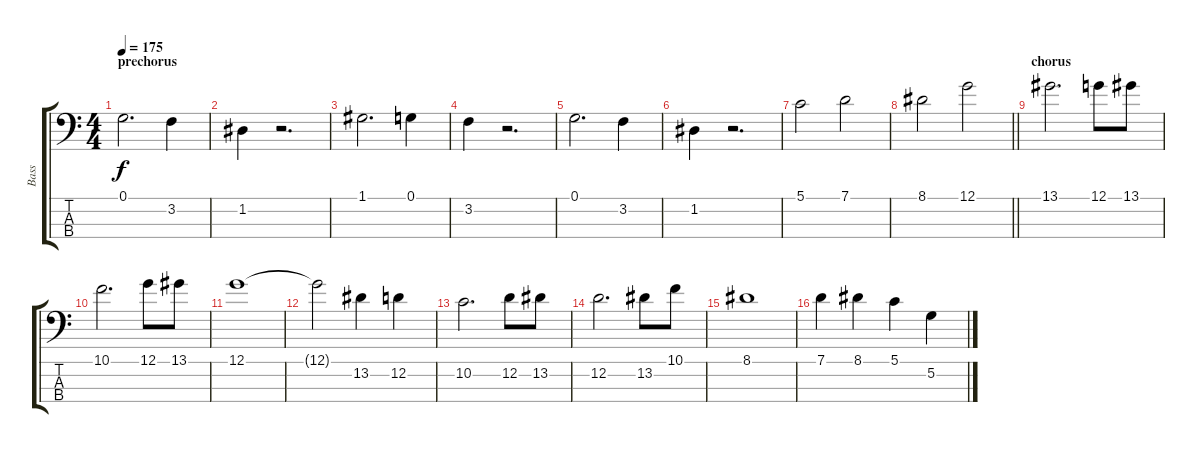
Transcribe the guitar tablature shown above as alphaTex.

\track ("Bass" "Bass") {instrument electricbassfinger}
\staff {score tabs}
\tuning (G2 D2 A1 E1) {hide}
\ts (4 4)
\section ("" "prechorus")
\tempo 175
\clef f4
\ks c
0.1.2{d dy f} 3.2.4 |
1.2.4 r.2{d} |
1.1.2{d} 0.1.4 |
3.2.4 r.2{d} |
0.1.2{d} 3.2.4 |
1.2.4 r.2{d} |
5.1.2 7.1.2 |
\barLineRight lightlight
8.1.2 12.1.2 |
\section ("" "chorus")
13.1.2{d} 12.1.8 13.1.8 |
10.1.2{d} 12.1.8 13.1.8 |
12.1.1 |
12.1{t}.2 13.2.4 12.2.4 |
10.2.2{d} 12.2.8 13.2.8 |
12.2.2{d} 13.2.8 10.1.8 |
8.1.1 |
7.1.4 8.1.4 5.1.4 5.2.4
